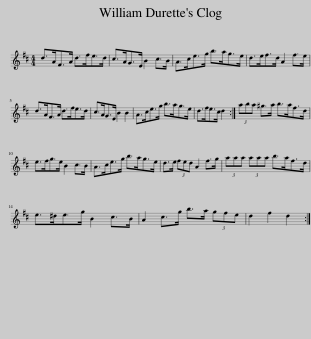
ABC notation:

X:1
L:1/8
M:4/4
I:linebreak $
K:D
V:1 treble
V:1
 d>AF>A d>fe>d | c>AG>E B2 c>B | A>ce>g b>ag>e | d>ef>d A2 f>e |$ d>AF>A d>fe>d | %5
 c>AG>E B2 B2 | A>ce>g b>ag>e | d>fe>c d2 :| (3aba ^g>a b>af>d |$ e>fg>e B2 c>B | %10
 A>ce>g b>ag>e | d>e (3fed A2 f>g | (3aaa (3aaa b>af>d |$ e>^de>g B2 c>B | A2 c>g b>a (3gfe | %15
 d2 f2 d2 :| %16
